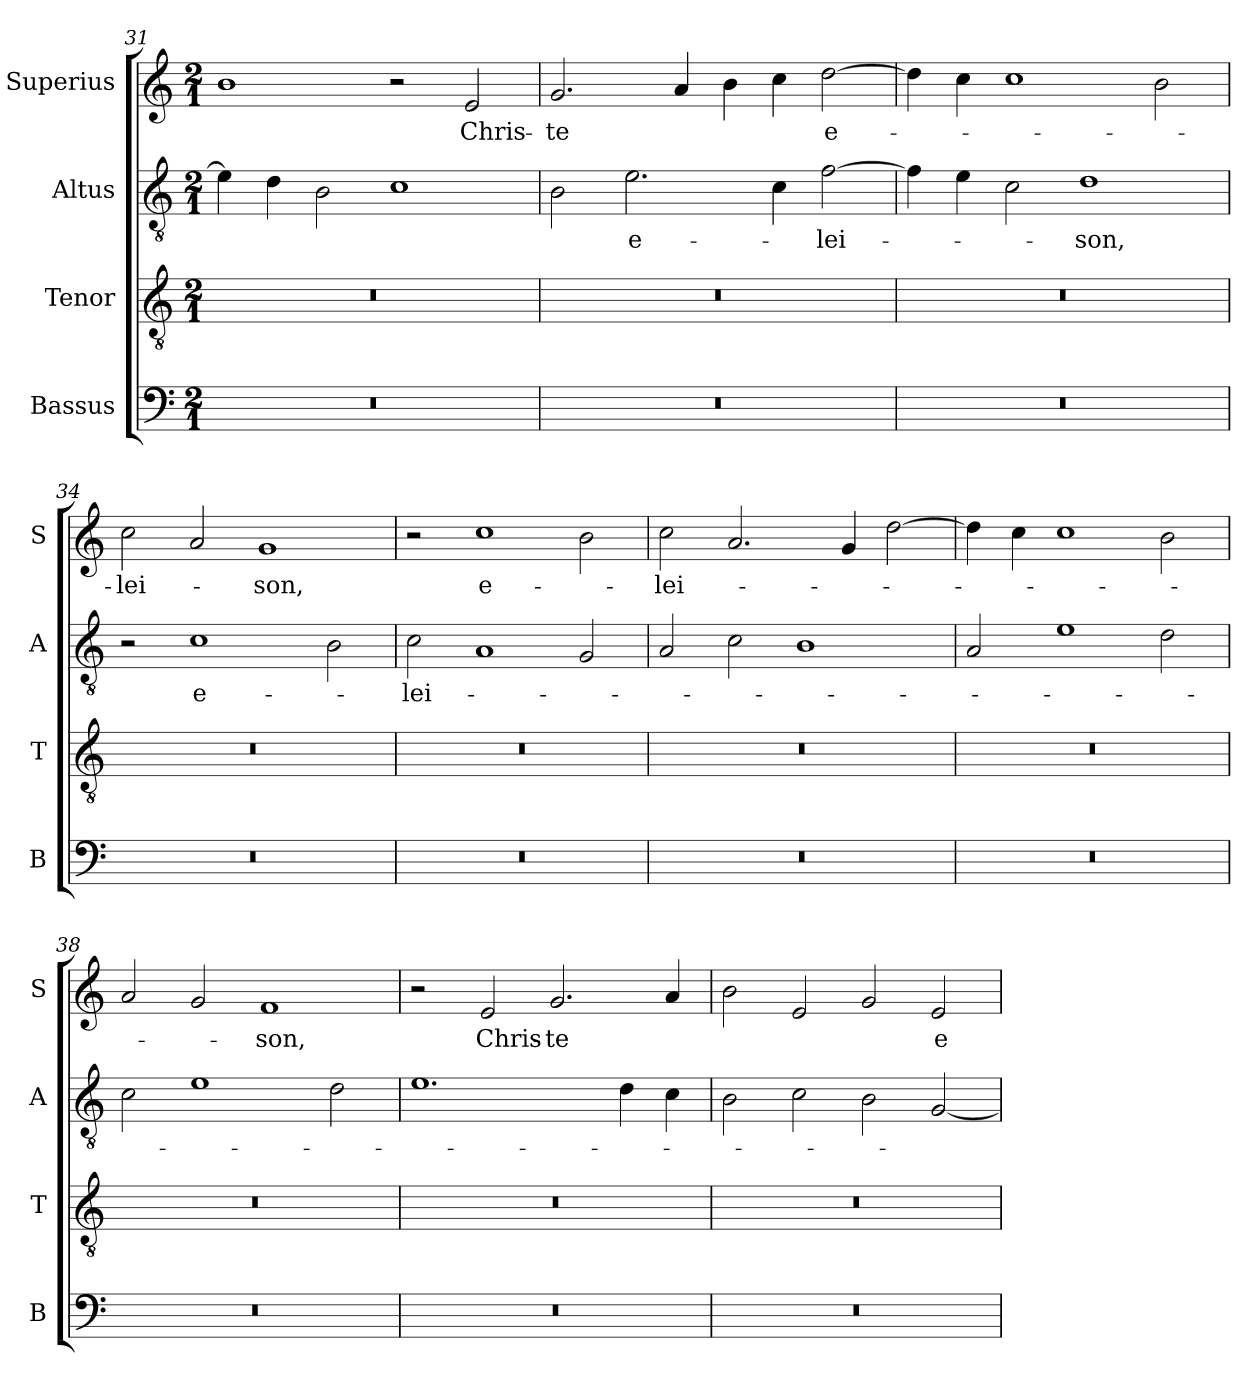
**kern	**kern	**kern	**text	**kern	**text
*part4	*part3	*part2	*part2	*part1	*part1
*staff4	*staff3	*staff2	*staff2	*staff1	*staff1
*I"Bassus	*I"Tenor	*I"Altus	*	*I"Superius	*
*I'B	*I'T	*I'A	*	*I'S	*
*clefF4	*clefGv2	*clefGv2	*	*clefG2	*
*k[]	*k[]	*k[]	*	*k[]	*
*M2/1	*M2/1	*M2/1	*	*M2/1	*
=31	=31	=31	=31	=31	=31
0r	0r	4e\]	.	1b	.
.	.	4d\	.	.	.
.	.	2B\	.	.	.
.	.	1c	.	2r	.
.	.	.	.	2e/	Chris-
=32	=32	=32	=32	=32	=32
0r	0r	2B\	.	2.g/	-te
.	.	2.e\	e-	.	.
.	.	.	.	4a/	.
.	.	.	.	4b\	.
.	.	4c\	.	4cc\	.
.	.	[2f\	-lei-	[2dd\	e-
=33	=33	=33	=33	=33	=33
0r	0r	4f\]	.	4dd\]	.
.	.	4e\	.	4cc\	.
.	.	2c\	.	1cc	.
.	.	1d	-son,	.	.
.	.	.	.	2b\	.
=34	=34	=34	=34	=34	=34
0r	0r	2r	.	2cc\	-lei-
.	.	1c	e-	2a/	.
.	.	.	.	1g	-son,
.	.	2B\	.	.	.
=35	=35	=35	=35	=35	=35
0r	0r	2c\	-lei-	2r	.
.	.	1A	.	1cc	e-
.	.	2G/	.	2b\	.
=36	=36	=36	=36	=36	=36
0r	0r	2A/	.	2cc\	-lei-
.	.	2c\	.	2.a/	.
.	.	1B	.	.	.
.	.	.	.	4g/	.
.	.	.	.	[2dd\	.
=37	=37	=37	=37	=37	=37
0r	0r	2A/	.	4dd\]	.
.	.	.	.	4cc\	.
.	.	1e	.	1cc	.
.	.	2d\	.	2b\	.
=38	=38	=38	=38	=38	=38
0r	0r	2c\	.	2a/	.
.	.	1e	.	2g/	.
.	.	.	.	1f	-son,
.	.	2d\	.	.	.
=39	=39	=39	=39	=39	=39
0r	0r	1.e	.	2r	.
.	.	.	.	2e/	Chris-
.	.	.	.	2.g/	-te
.	.	4d\	.	.	.
.	.	4c\	.	4a/	.
=40	=40	=40	=40	=40	=40
0r	0r	2B\	.	2b\	.
.	.	2c\	.	2e/	.
.	.	2B\	.	2g/	.
.	.	[2G/	.	2e/	e-
=	=	=	=	=	=
*-	*-	*-	*-	*-	*-
